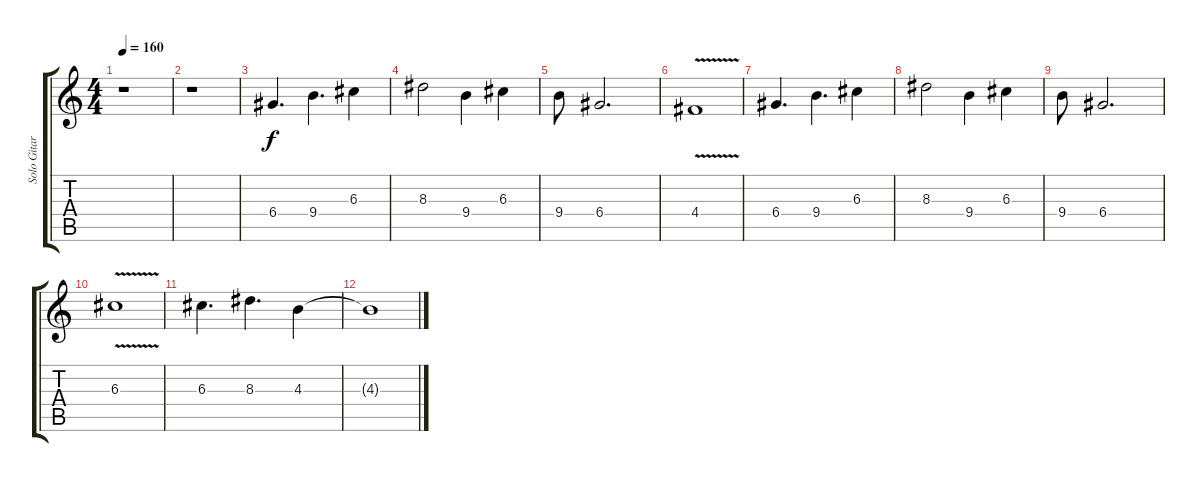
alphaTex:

\track ("Solo Gitarre" "Solo Gitar") {instrument overdrivenguitar}
\staff {score tabs}
\tuning (E4 B3 G3 D3 A2 E2) {hide}
\ts (4 4)
\tempo 160
\clef g2
\ks c
r.1{dy f} |
r.1 |
6.4.4{d} 9.4.4{d} 6.3.4 |
8.3.2 9.4.4 6.3.4 |
9.4.8 6.4.2{d} |
4.4{v}.1 |
6.4.4{d} 9.4.4{d} 6.3.4 |
8.3.2 9.4.4 6.3.4 |
9.4.8 6.4.2{d} |
6.3{v}.1 |
6.3.4{d} 8.3.4{d} 4.3.4 |
4.3{t}.1
